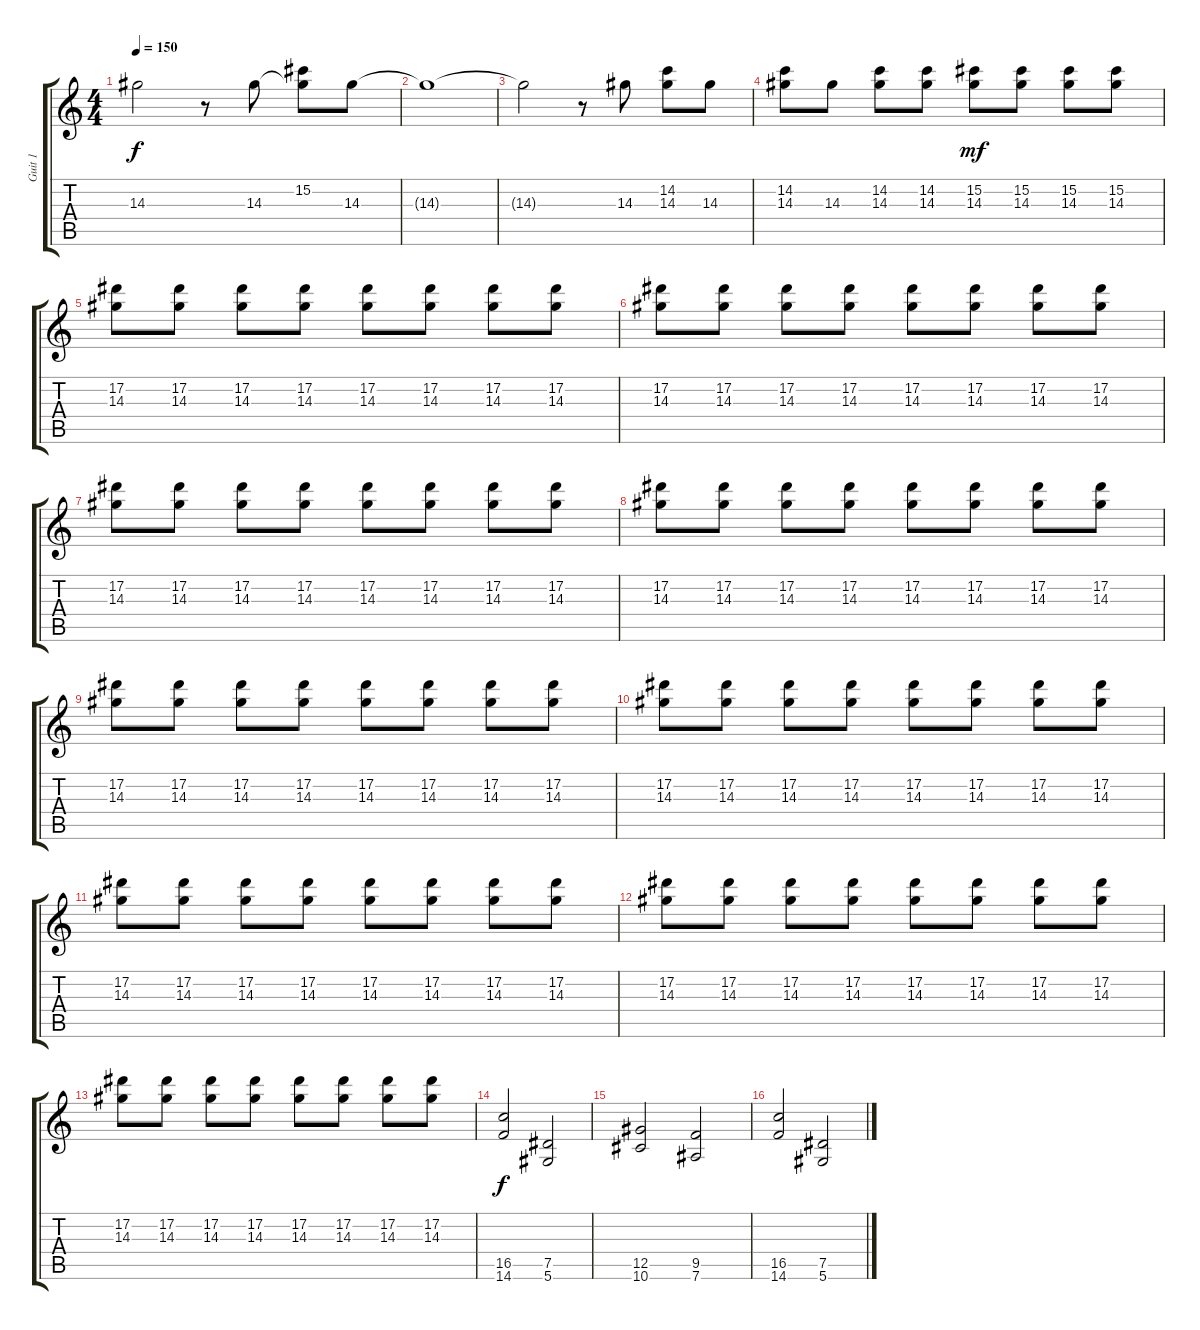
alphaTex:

\track ("Guit 1" "Guit 1") {instrument distortionguitar}
\staff {score tabs}
\tuning (Eb4 Bb3 Gb3 Db3 Ab2 Eb2) {hide}
\ts (4 4)
\tempo 150
\clef g2
\ks c
14.3{t}.2{dy f} r.8 14.3.8{volume 14} (15.2 14.3{t}).8 14.3.8 |
14.3{t}.1{volume 9} |
14.3{t}.2 r.8 14.3.8{volume 14} (14.2 14.3).8 14.3.8 |
(14.2 14.3).8 14.3.8 (14.2 14.3).8 (14.2 14.3).8 (15.2 14.3).8{dy mf} (15.2 14.3).8 (15.2 14.3).8 (15.2 14.3).8 |
(17.2 14.3).8 (17.2 14.3).8 (17.2 14.3).8 (17.2 14.3).8 (17.2 14.3).8 (17.2 14.3).8 (17.2 14.3).8 (17.2 14.3).8 |
(17.2 14.3).8 (17.2 14.3).8 (17.2 14.3).8 (17.2 14.3).8 (17.2 14.3).8 (17.2 14.3).8 (17.2 14.3).8 (17.2 14.3).8 |
(17.2 14.3).8 (17.2 14.3).8 (17.2 14.3).8 (17.2 14.3).8 (17.2 14.3).8 (17.2 14.3).8 (17.2 14.3).8 (17.2 14.3).8 |
(17.2 14.3).8 (17.2 14.3).8 (17.2 14.3).8 (17.2 14.3).8 (17.2 14.3).8 (17.2 14.3).8 (17.2 14.3).8 (17.2 14.3).8 |
(17.2 14.3).8 (17.2 14.3).8 (17.2 14.3).8 (17.2 14.3).8 (17.2 14.3).8 (17.2 14.3).8 (17.2 14.3).8 (17.2 14.3).8 |
(17.2 14.3).8 (17.2 14.3).8 (17.2 14.3).8 (17.2 14.3).8 (17.2 14.3).8 (17.2 14.3).8 (17.2 14.3).8 (17.2 14.3).8 |
(17.2 14.3).8 (17.2 14.3).8 (17.2 14.3).8 (17.2 14.3).8 (17.2 14.3).8 (17.2 14.3).8 (17.2 14.3).8 (17.2 14.3).8 |
(17.2 14.3).8 (17.2 14.3).8 (17.2 14.3).8 (17.2 14.3).8 (17.2 14.3).8 (17.2 14.3).8 (17.2 14.3).8 (17.2 14.3).8 |
(17.2 14.3).8 (17.2 14.3).8 (17.2 14.3).8 (17.2 14.3).8 (17.2 14.3).8 (17.2 14.3).8 (17.2 14.3).8 (17.2 14.3).8 |
(16.5 14.6).2{dy f} (7.5 5.6).2 |
(12.5 10.6).2 (9.5 7.6).2 |
(16.5 14.6).2 (7.5 5.6).2
